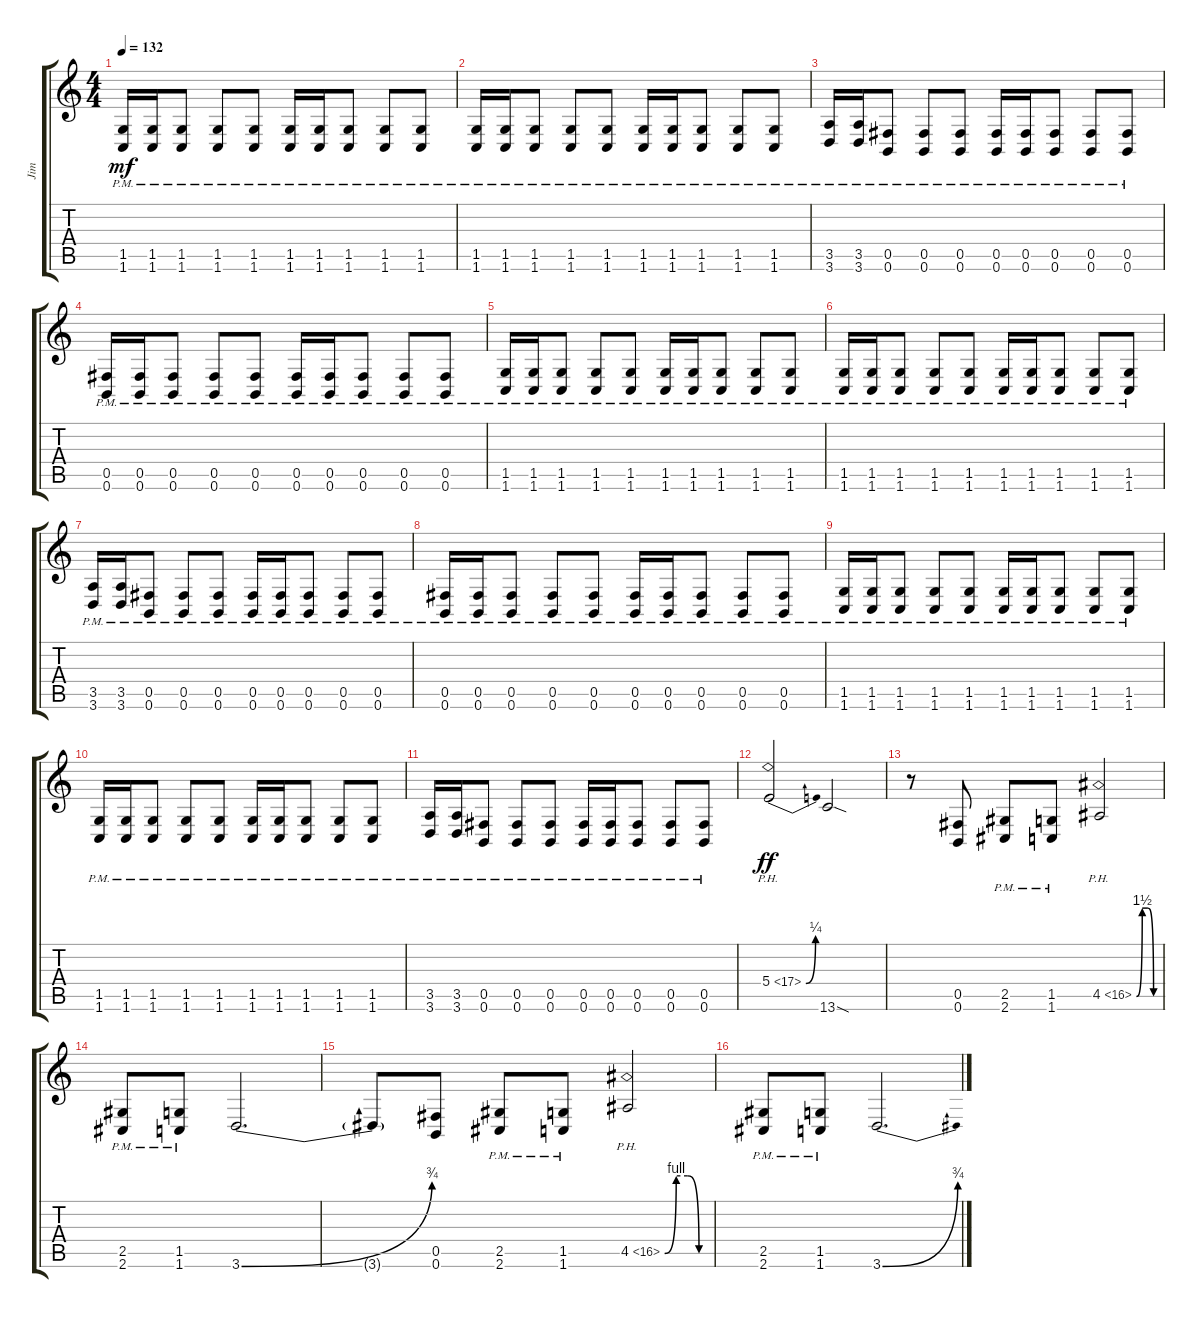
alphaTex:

\track ("Jim" "Jim") {instrument distortionguitar}
\staff {score tabs}
\tuning (Db4 Ab3 E3 B2 Gb2 B1) {hide}
\ts (4 4)
\tempo 132
\clef g2
\ks c
(1.5{pm} 1.6{pm}).16{dy mf} (1.5{pm} 1.6{pm}).16 (1.5{pm} 1.6{pm}).8 (1.5{pm} 1.6{pm}).8 (1.5{pm} 1.6{pm}).8 (1.5{pm} 1.6{pm}).16 (1.5{pm} 1.6{pm}).16 (1.5{pm} 1.6{pm}).8 (1.5{pm} 1.6{pm}).8 (1.5{pm} 1.6{pm}).8 |
(1.5{pm} 1.6{pm}).16 (1.5{pm} 1.6{pm}).16 (1.5{pm} 1.6{pm}).8 (1.5{pm} 1.6{pm}).8 (1.5{pm} 1.6{pm}).8 (1.5{pm} 1.6{pm}).16 (1.5{pm} 1.6{pm}).16 (1.5{pm} 1.6{pm}).8 (1.5{pm} 1.6{pm}).8 (1.5{pm} 1.6{pm}).8 |
(3.5{pm} 3.6{pm}).16 (3.5{pm} 3.6{pm}).16 (0.5{pm} 0.6{pm}).8 (0.5{pm} 0.6{pm}).8 (0.5{pm} 0.6{pm}).8 (0.5{pm} 0.6{pm}).16 (0.5{pm} 0.6{pm}).16 (0.5{pm} 0.6{pm}).8 (0.5{pm} 0.6{pm}).8 (0.5{pm} 0.6{pm}).8 |
(0.5{pm} 0.6{pm}).16 (0.5{pm} 0.6{pm}).16 (0.5{pm} 0.6{pm}).8 (0.5{pm} 0.6{pm}).8 (0.5{pm} 0.6{pm}).8 (0.5{pm} 0.6{pm}).16 (0.5{pm} 0.6{pm}).16 (0.5{pm} 0.6{pm}).8 (0.5{pm} 0.6{pm}).8 (0.5{pm} 0.6{pm}).8 |
(1.5{pm} 1.6{pm}).16 (1.5{pm} 1.6{pm}).16 (1.5{pm} 1.6{pm}).8 (1.5{pm} 1.6{pm}).8 (1.5{pm} 1.6{pm}).8 (1.5{pm} 1.6{pm}).16 (1.5{pm} 1.6{pm}).16 (1.5{pm} 1.6{pm}).8 (1.5{pm} 1.6{pm}).8 (1.5{pm} 1.6{pm}).8 |
(1.5{pm} 1.6{pm}).16 (1.5{pm} 1.6{pm}).16 (1.5{pm} 1.6{pm}).8 (1.5{pm} 1.6{pm}).8 (1.5{pm} 1.6{pm}).8 (1.5{pm} 1.6{pm}).16 (1.5{pm} 1.6{pm}).16 (1.5{pm} 1.6{pm}).8 (1.5{pm} 1.6{pm}).8 (1.5{pm} 1.6{pm}).8 |
(3.5{pm} 3.6{pm}).16 (3.5{pm} 3.6{pm}).16 (0.5{pm} 0.6{pm}).8 (0.5{pm} 0.6{pm}).8 (0.5{pm} 0.6{pm}).8 (0.5{pm} 0.6{pm}).16 (0.5{pm} 0.6{pm}).16 (0.5{pm} 0.6{pm}).8 (0.5{pm} 0.6{pm}).8 (0.5{pm} 0.6{pm}).8 |
(0.5{pm} 0.6{pm}).16 (0.5{pm} 0.6{pm}).16 (0.5{pm} 0.6{pm}).8 (0.5{pm} 0.6{pm}).8 (0.5{pm} 0.6{pm}).8 (0.5{pm} 0.6{pm}).16 (0.5{pm} 0.6{pm}).16 (0.5{pm} 0.6{pm}).8 (0.5{pm} 0.6{pm}).8 (0.5{pm} 0.6{pm}).8 |
(1.5{pm} 1.6{pm}).16 (1.5{pm} 1.6{pm}).16 (1.5{pm} 1.6{pm}).8 (1.5{pm} 1.6{pm}).8 (1.5{pm} 1.6{pm}).8 (1.5{pm} 1.6{pm}).16 (1.5{pm} 1.6{pm}).16 (1.5{pm} 1.6{pm}).8 (1.5{pm} 1.6{pm}).8 (1.5{pm} 1.6{pm}).8 |
(1.5{pm} 1.6{pm}).16 (1.5{pm} 1.6{pm}).16 (1.5{pm} 1.6{pm}).8 (1.5{pm} 1.6{pm}).8 (1.5{pm} 1.6{pm}).8 (1.5{pm} 1.6{pm}).16 (1.5{pm} 1.6{pm}).16 (1.5{pm} 1.6{pm}).8 (1.5{pm} 1.6{pm}).8 (1.5{pm} 1.6{pm}).8 |
(3.5{pm} 3.6{pm}).16 (3.5{pm} 3.6{pm}).16 (0.5{pm} 0.6{pm}).8 (0.5{pm} 0.6{pm}).8 (0.5{pm} 0.6{pm}).8 (0.5{pm} 0.6{pm}).16 (0.5{pm} 0.6{pm}).16 (0.5{pm} 0.6{pm}).8 (0.5{pm} 0.6{pm}).8 (0.5{pm} 0.6{pm}).8 |
5.4{be (bend 0 0 60 1) ph 12}.2{dy ff} 13.6{sod}.2 |
r.8 (0.5 0.6).8 (2.5{pm} 2.6{pm}).8 (1.5{pm} 1.6{pm}).8 4.5{be (custom 0 0 15 6 30 6 45 0 60 0) ph 12}.2 |
(2.5{pm} 2.6{pm}).8 (1.5{pm} 1.6{pm}).8 3.6{be (bend 0 0 60 3)}.2{d} |
3.6{t}.8 (0.5 0.6).8 (2.5{pm} 2.6{pm}).8 (1.5{pm} 1.6{pm}).8 4.5{be (custom 0 0 15 4 30 4 45 0 60 0) ph 12}.2 |
(2.5{pm} 2.6{pm}).8 (1.5{pm} 1.6{pm}).8 3.6{be (bend 0 0 60 3)}.2{d}
